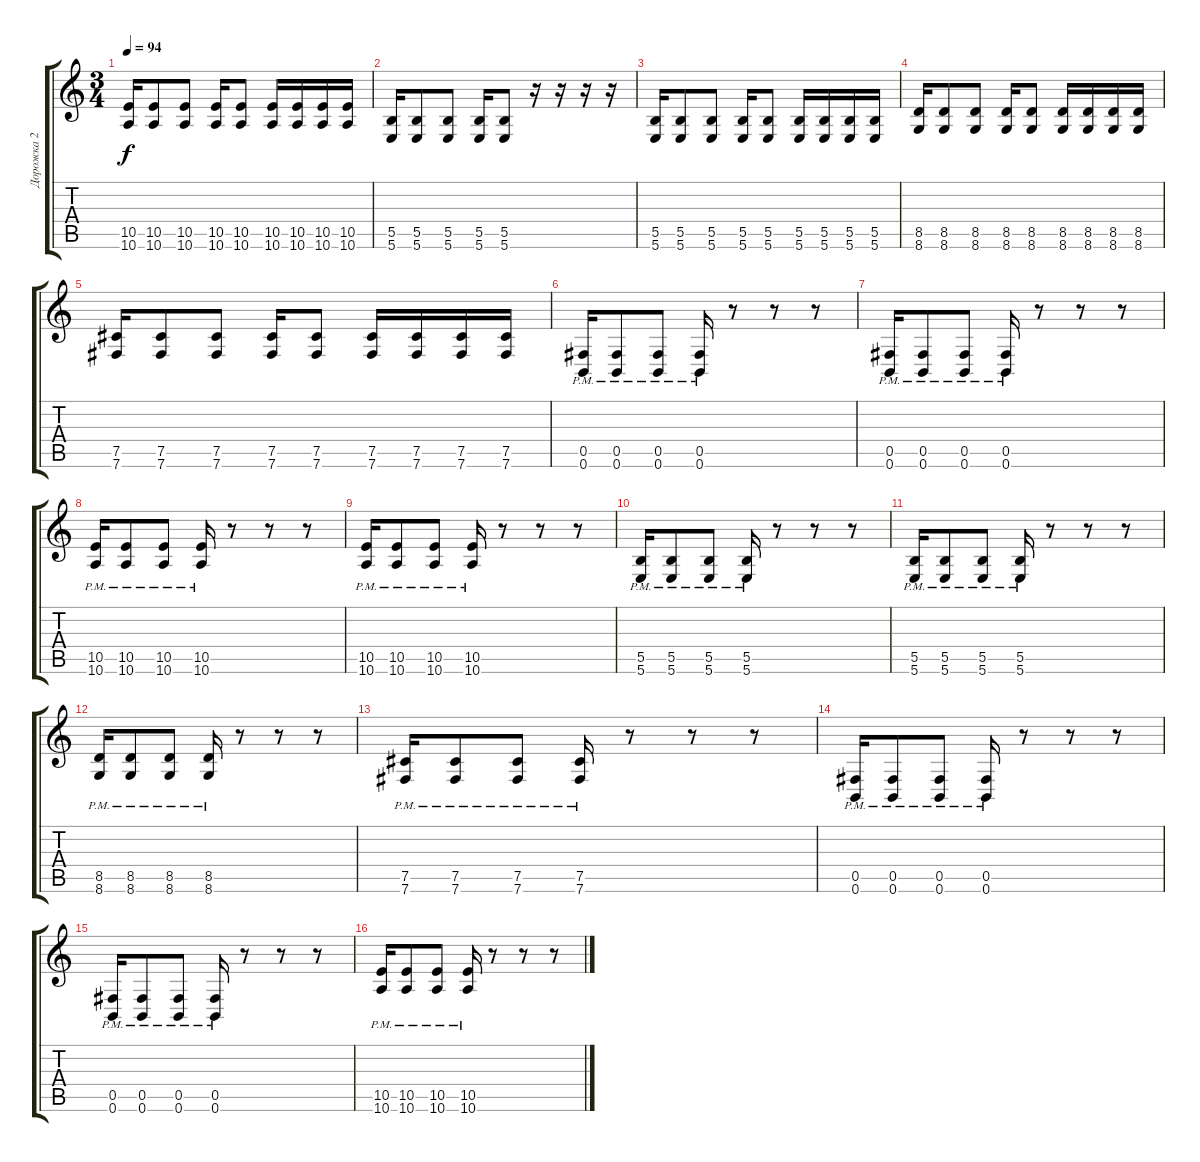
\track ("Дорожка 2" "Дорожка 2") {instrument distortionguitar}
\staff {score tabs}
\tuning (Db4 Ab3 E3 B2 Gb2 B1) {hide}
\ts (3 4)
\tempo 94
\clef g2
\ks c
(10.5 10.6).16{dy f} (10.5 10.6).8 (10.5 10.6).8 (10.5 10.6).16 (10.5 10.6).8 (10.5 10.6).16 (10.5 10.6).16 (10.5 10.6).16 (10.5 10.6).16 |
(5.5 5.6).16 (5.5 5.6).8 (5.5 5.6).8 (5.5 5.6).16 (5.5 5.6).8 r.16 r.16 r.16 r.16 |
(5.5 5.6).16 (5.5 5.6).8 (5.5 5.6).8 (5.5 5.6).16 (5.5 5.6).8 (5.5 5.6).16 (5.5 5.6).16 (5.5 5.6).16 (5.5 5.6).16 |
(8.5 8.6).16 (8.5 8.6).8 (8.5 8.6).8 (8.5 8.6).16 (8.5 8.6).8 (8.5 8.6).16 (8.5 8.6).16 (8.5 8.6).16 (8.5 8.6).16 |
(7.5 7.6).16 (7.5 7.6).8 (7.5 7.6).8 (7.5 7.6).16 (7.5 7.6).8 (7.5 7.6).16 (7.5 7.6).16 (7.5 7.6).16 (7.5 7.6).16 |
(0.5{pm} 0.6{pm}).16 (0.5{pm} 0.6{pm}).8 (0.5{pm} 0.6{pm}).8 (0.5{pm} 0.6{pm}).16 r.8 r.8 r.8 |
(0.5{pm} 0.6{pm}).16 (0.5{pm} 0.6{pm}).8 (0.5{pm} 0.6{pm}).8 (0.5{pm} 0.6{pm}).16 r.8 r.8 r.8 |
(10.5{pm} 10.6{pm}).16 (10.5{pm} 10.6{pm}).8 (10.5{pm} 10.6{pm}).8 (10.5 10.6{pm}).16 r.8 r.8 r.8 |
(10.5{pm} 10.6{pm}).16 (10.5{pm} 10.6{pm}).8 (10.5{pm} 10.6{pm}).8 (10.5{pm} 10.6{pm}).16 r.8 r.8 r.8 |
(5.5{pm} 5.6{pm}).16 (5.5{pm} 5.6{pm}).8 (5.5{pm} 5.6{pm}).8 (5.5{pm} 5.6{pm}).16 r.8 r.8 r.8 |
(5.5{pm} 5.6{pm}).16 (5.5{pm} 5.6{pm}).8 (5.5{pm} 5.6{pm}).8 (5.5{pm} 5.6{pm}).16 r.8 r.8 r.8 |
(8.5{pm} 8.6{pm}).16 (8.5{pm} 8.6{pm}).8 (8.5{pm} 8.6{pm}).8 (8.5{pm} 8.6{pm}).16 r.8 r.8 r.8 |
(7.5{pm} 7.6{pm}).16 (7.5{pm} 7.6{pm}).8 (7.5{pm} 7.6{pm}).8 (7.5{pm} 7.6{pm}).16 r.8 r.8 r.8 |
(0.5{pm} 0.6{pm}).16 (0.5{pm} 0.6{pm}).8 (0.5{pm} 0.6{pm}).8 (0.5{pm} 0.6{pm}).16 r.8 r.8 r.8 |
(0.5{pm} 0.6{pm}).16 (0.5{pm} 0.6{pm}).8 (0.5{pm} 0.6{pm}).8 (0.5{pm} 0.6{pm}).16 r.8 r.8 r.8 |
(10.5{pm} 10.6{pm}).16 (10.5{pm} 10.6{pm}).8 (10.5{pm} 10.6{pm}).8 (10.5 10.6{pm}).16 r.8 r.8 r.8
